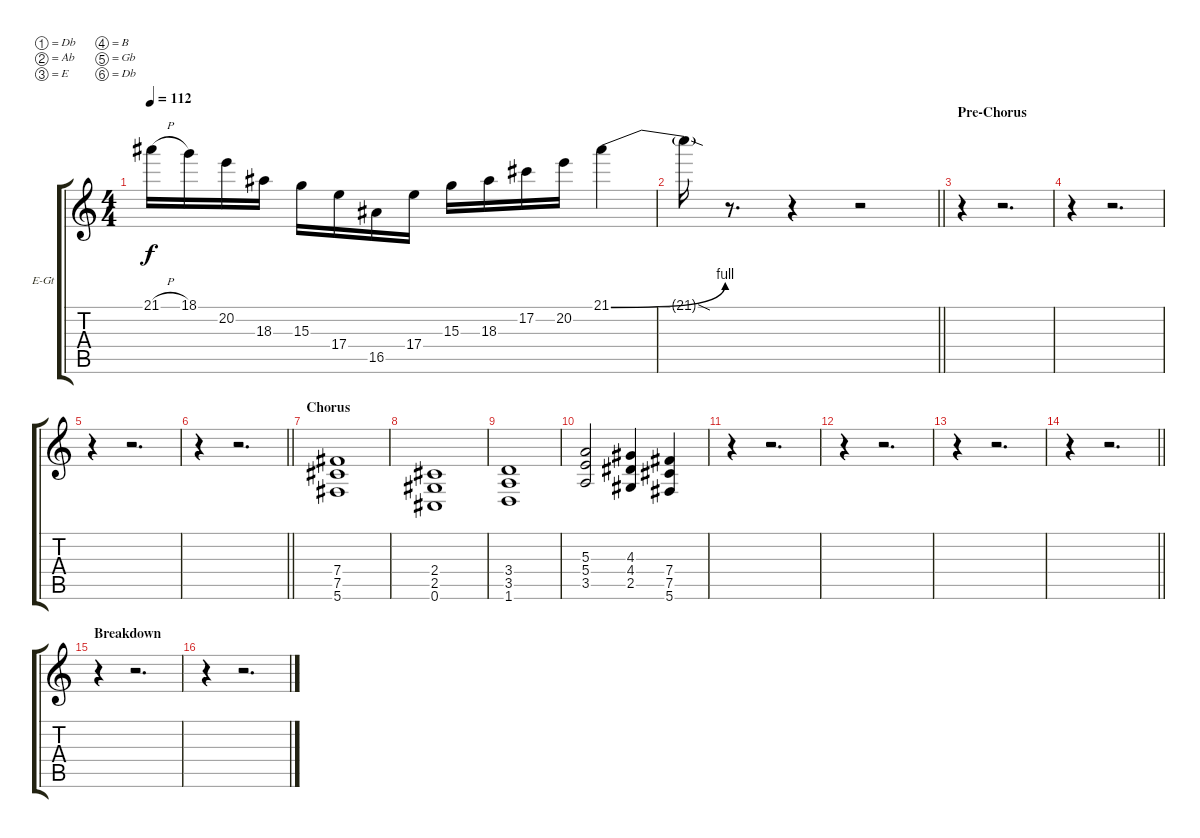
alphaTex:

\bracketExtendMode groupsimilarinstruments
\firstSystemTrackNameOrientation horizontal
\otherSystemsTrackNameOrientation horizontal
\track ("Lead Guitar" "E-Gt") {instrument distortionguitar}
\staff {score tabs}
\tuning (Db4 Ab3 E3 B2 Gb2 Db2)
\ts (4 4)
\tempo 112
\clef g2
\ks c
21.1{h}.16{dy f} 18.1.16 20.2.16 18.3.16 15.3.16 17.4.16 16.5.16 17.4.16 15.3.16 18.3.16 17.2.16 20.2.16 21.1{be (bend 0 0 60 4)}.4 |
\barLineRight lightlight
21.1{sod t}.16 r.8{d} r.4 r.2 |
\section ("" "Pre-Chorus")
r.4 r.2{d} |
r.4 r.2{d} |
r.4 r.2{d} |
\barLineRight lightlight
r.4 r.2{d} |
\section ("" "Chorus")
(7.4 7.5 5.6).1 |
(2.4 2.5 0.6).1 |
(3.4 3.5 1.6).1 |
(5.3 5.4 3.5).2 (4.3 4.4 2.5).4 (7.4 7.5 5.6).4 |
r.4 r.2{d} |
r.4 r.2{d} |
r.4 r.2{d} |
\barLineRight lightlight
r.4 r.2{d} |
\section ("" "Breakdown")
r.4 r.2{d} |
r.4 r.2{d}
